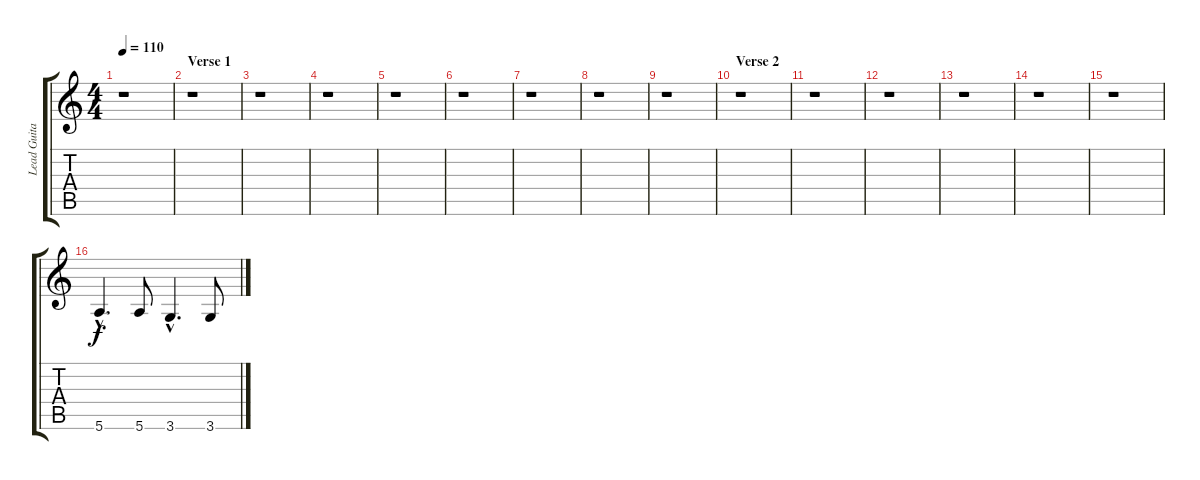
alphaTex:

\track ("Lead Guitar" "Lead Guita") {instrument overdrivenguitar}
\staff {score tabs}
\tuning (E4 B3 G3 D3 A2 E2) {hide}
\ts (4 4)
\tempo 110
\clef g2
\ks c
r.1{dy f} |
\section ("" "Verse 1")
r.1 |
r.1 |
r.1 |
r.1 |
r.1 |
r.1 |
r.1 |
r.1 |
\section ("" "Verse 2")
r.1 |
r.1 |
r.1 |
r.1 |
r.1 |
r.1 |
5.6{hac}.4{d} 5.6.8 3.6{hac}.4{d} 3.6.8
